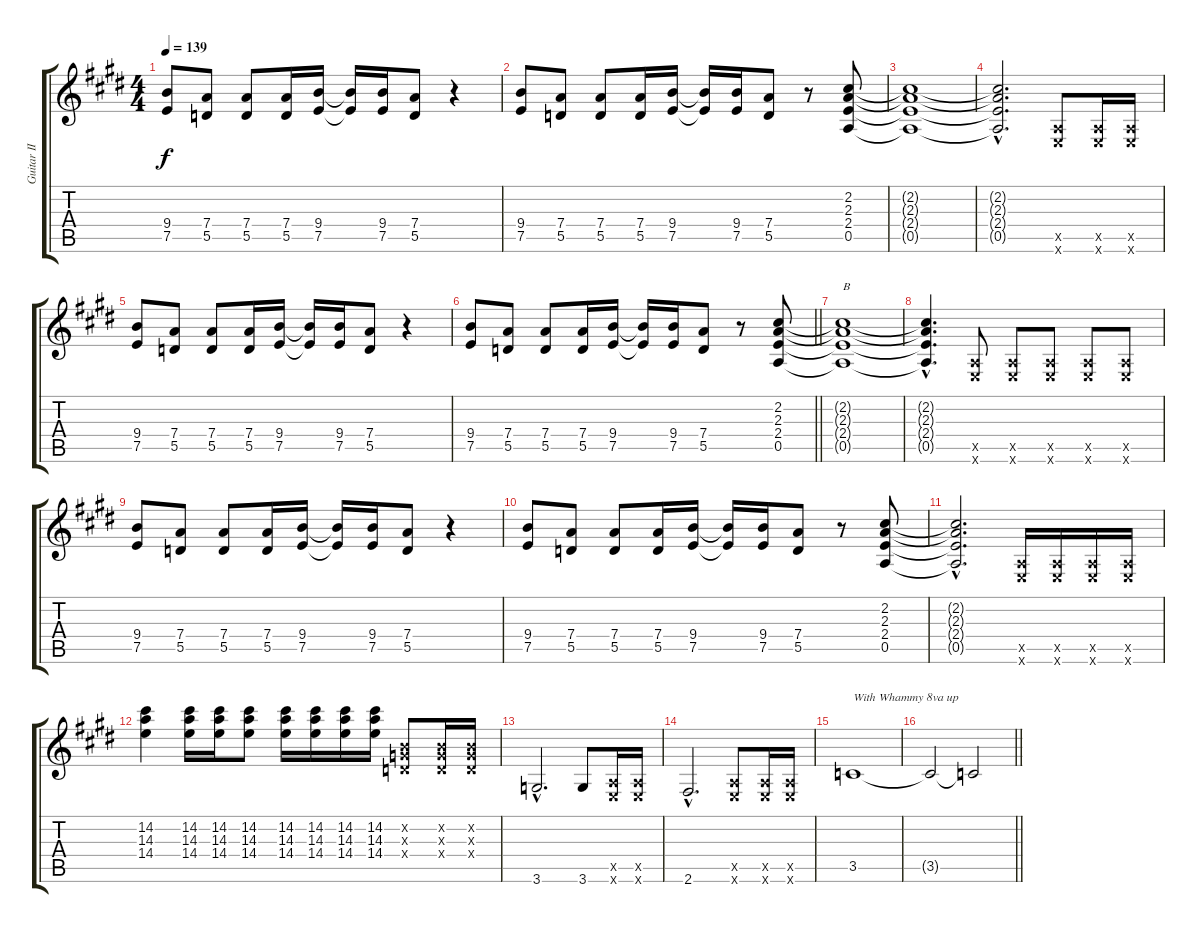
\track ("Guitar II" "Guitar II") {instrument distortionguitar}
\staff {score tabs}
\tuning (E4 B3 G3 D3 A2 E2) {hide}
\ts (4 4)
\tempo 139
\clef g2
\ks e
(9.4 7.5).8{dy f} (7.4 5.5).8 (7.4 5.5).8 (7.4 5.5).16 (9.4 7.5).16 (9.4{t} 7.5{t}).16 (9.4 7.5).16 (7.4 5.5).8 r.4 |
(9.4 7.5).8 (7.4 5.5).8 (7.4 5.5).8 (7.4 5.5).16 (9.4 7.5).16 (9.4{t} 7.5{t}).16 (9.4 7.5).16 (7.4 5.5).8 r.8 (2.2 2.3 2.4 0.5).8 |
(2.2{t} 2.3{t} 2.4{t} 0.5{t}).1 |
(2.2{hac t} 2.3{hac t} 2.4{hac t} 0.5{hac t}).2{d} (0.5{x} 0.6{x}).8 (0.5{x} 0.6{x}).16 (0.5{x} 0.6{x}).16 |
(9.4 7.5).8 (7.4 5.5).8 (7.4 5.5).8 (7.4 5.5).16 (9.4 7.5).16 (9.4{t} 7.5{t}).16 (9.4 7.5).16 (7.4 5.5).8 r.4 |
\barLineRight lightlight
(9.4 7.5).8 (7.4 5.5).8 (7.4 5.5).8 (7.4 5.5).16 (9.4 7.5).16 (9.4{t} 7.5{t}).16 (9.4 7.5).16 (7.4 5.5).8 r.8 (2.2 2.3 2.4 0.5).8 |
(2.2{t} 2.3{t} 2.4{t} 0.5{t}).1{txt "B"} |
(2.2{hac t} 2.3{hac t} 2.4{hac t} 0.5{hac t}).4{d} (0.5{x} 0.6{x}).8 (0.5{x} 0.6{x}).8 (0.5{x} 0.6{x}).8 (0.5{x} 0.6{x}).8 (0.5{x} 0.6{x}).8 |
(9.4 7.5).8 (7.4 5.5).8 (7.4 5.5).8 (7.4 5.5).16 (9.4 7.5).16 (9.4{t} 7.5{t}).16 (9.4 7.5).16 (7.4 5.5).8 r.4 |
(9.4 7.5).8 (7.4 5.5).8 (7.4 5.5).8 (7.4 5.5).16 (9.4 7.5).16 (9.4{t} 7.5{t}).16 (9.4 7.5).16 (7.4 5.5).8 r.8 (2.2 2.3 2.4 0.5).8 |
(2.2{hac t} 2.3{hac t} 2.4{hac t} 0.5{hac t}).2{d} (0.5{x} 0.6{x}).16 (0.5{x} 0.6{x}).16 (0.5{x} 0.6{x}).16 (0.5{x} 0.6{x}).16 |
(14.2 14.3 14.4).4 (14.2 14.3 14.4).16 (14.2 14.3 14.4).16 (14.2 14.3 14.4).8 (14.2 14.3 14.4).16 (14.2 14.3 14.4).16 (14.2 14.3 14.4).16 (14.2 14.3 14.4).16 (0.2{x} 0.3{x} 0.4{x}).8 (0.2{x} 0.3{x} 0.4{x}).16 (0.2{x} 0.3{x} 0.4{x}).16 |
3.6{hac}.2{d} 3.6.8 (0.5{x} 0.6{x}).16 (0.5{x} 0.6{x}).16 |
2.6{hac}.2{d} (0.5{x} 0.6{x}).8 (0.5{x} 0.6{x}).16 (0.5{x} 0.6{x}).16 |
3.5.1{txt "With Whammy 8va up"} |
\barLineRight lightlight
3.5{t}.2 3.5{t}.2
